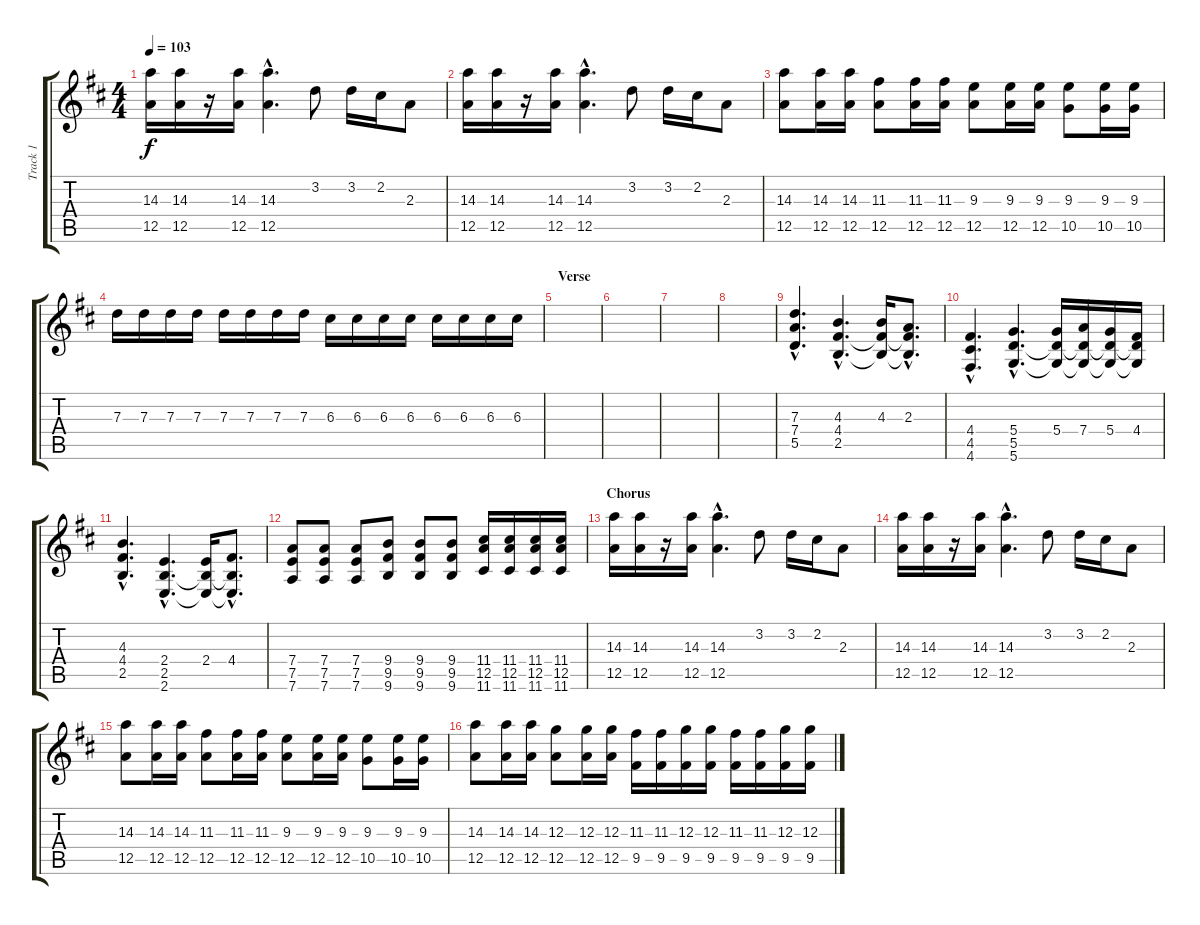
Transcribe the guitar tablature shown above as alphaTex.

\track ("Track 1" "Track 1") {instrument distortionguitar}
\staff {score tabs}
\tuning (E4 B3 G3 D3 A2 D2) {hide}
\ts (4 4)
\tempo 103
\clef g2
\ks d
(14.3 12.5).16{dy f} (14.3 12.5).16 r.16 (14.3 12.5).16 (14.3{hac} 12.5{hac}).4{d} 3.2.8 3.2.16 2.2.16 2.3.8 |
(14.3 12.5).16 (14.3 12.5).16 r.16 (14.3 12.5).16 (14.3{hac} 12.5{hac}).4{d} 3.2.8 3.2.16 2.2.16 2.3.8 |
(14.3 12.5).8 (14.3 12.5).16 (14.3 12.5).16 (11.3 12.5).8 (11.3 12.5).16 (11.3 12.5).16 (9.3 12.5).8 (9.3 12.5).16 (9.3 12.5).16 (9.3 10.5).8 (9.3 10.5).16 (9.3 10.5).16 |
7.3.16 7.3.16 7.3.16 7.3.16 7.3.16 7.3.16 7.3.16 7.3.16 6.3.16 6.3.16 6.3.16 6.3.16 6.3.16 6.3.16 6.3.16 6.3.16 |
\section ("" "Verse")
|
|
|
|
(7.3{hac} 7.4{hac} 5.5{hac}).4{d} (4.3{hac} 4.4 2.5{hac}).4{d} (4.3 4.4{t} 2.5{t}).16 (2.3{hac} 4.4{hac t} 2.5{hac t}).8{d} |
(4.4{hac} 4.5{hac} 4.6{hac}).4{d} (5.4{hac} 5.5{hac} 5.6{hac}).4{d} (5.4 5.5{t} 5.6{t}).16 (7.4 5.5{t} 5.6{t}).16 (5.4 5.5{t} 5.6{t}).16 (4.4 5.5{t} 5.6{t}).16 |
(4.3{hac} 4.4{hac} 2.5{hac}).4{d} (2.4{hac} 2.5{hac} 2.6{hac}).4{d} (2.4 2.5{t} 2.6{t}).16 (4.4{hac} 2.5{hac t} 2.6{hac t}).8{d} |
(7.4 7.5 7.6).8 (7.4 7.5 7.6).8 (7.4 7.5 7.6).8 (9.4 9.5 9.6).8 (9.4 9.5 9.6).8 (9.4 9.5 9.6).8 (11.4 12.5 11.6).16 (11.4 12.5 11.6).16 (11.4 12.5 11.6).16 (11.4 12.5 11.6).16 |
\section ("" "Chorus")
(14.3 12.5).16 (14.3 12.5).16 r.16 (14.3 12.5).16 (14.3{hac} 12.5{hac}).4{d} 3.2.8 3.2.16 2.2.16 2.3.8 |
(14.3 12.5).16 (14.3 12.5).16 r.16 (14.3 12.5).16 (14.3{hac} 12.5{hac}).4{d} 3.2.8 3.2.16 2.2.16 2.3.8 |
(14.3 12.5).8 (14.3 12.5).16 (14.3 12.5).16 (11.3 12.5).8 (11.3 12.5).16 (11.3 12.5).16 (9.3 12.5).8 (9.3 12.5).16 (9.3 12.5).16 (9.3 10.5).8 (9.3 10.5).16 (9.3 10.5).16 |
(14.3 12.5).8 (14.3 12.5).16 (14.3 12.5).16 (12.3 12.5).8 (12.3 12.5).16 (12.3 12.5).16 (11.3 9.5).16 (11.3 9.5).16 (12.3 9.5).16 (12.3 9.5).16 (11.3 9.5).16 (11.3 9.5).16 (12.3 9.5).16 (12.3 9.5).16
